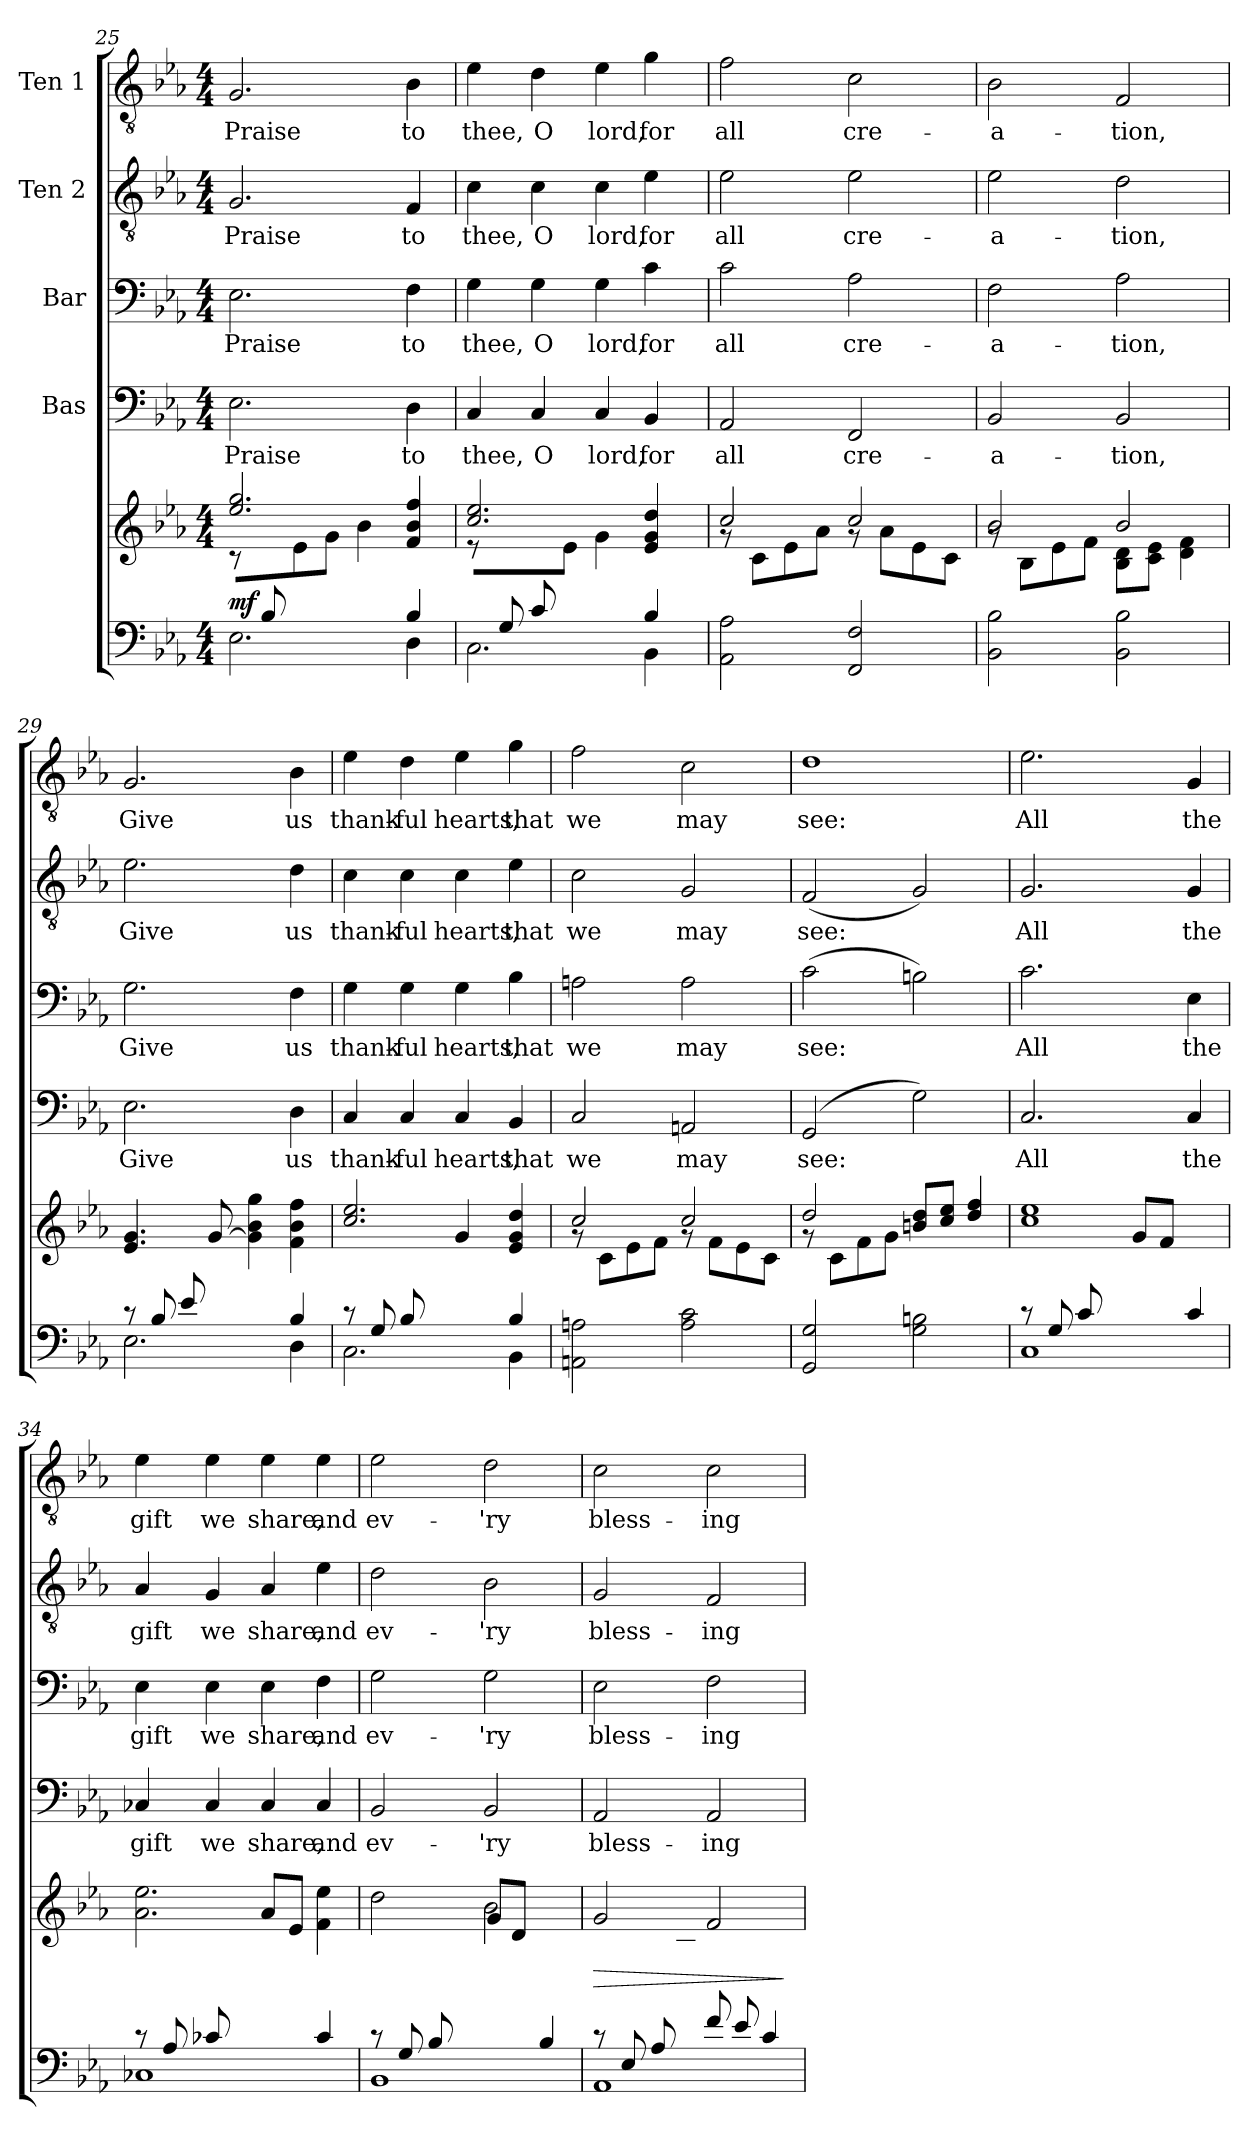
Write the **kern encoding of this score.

**kern	**kern	**dynam	**kern	**text	**kern	**text	**kern	**text	**kern	**text
*part5	*part5	*part5	*part4	*part4	*part3	*part3	*part2	*part2	*part1	*part1
*staff6	*staff5	*staff5/6	*staff4	*staff4	*staff3	*staff3	*staff2	*staff2	*staff1	*staff1
*	*	*	*I"Bas	*	*I"Bar	*	*I"Ten 2	*	*I"Ten 1	*
!!LO:LB:g=z
*clefF4	*clefG2	*	*clefF4	*	*clefF4	*	*clefGv2	*	*clefGv2	*
*k[b-e-a-]	*k[b-e-a-]	*	*k[b-e-a-]	*	*k[b-e-a-]	*	*k[b-e-a-]	*	*k[b-e-a-]	*
*E-:	*E-:	*	*E-:	*	*E-:	*	*E-:	*	*E-:	*
*M4/4	*M4/4	*	*M4/4	*	*M4/4	*	*M4/4	*	*M4/4	*
=25	=25	=25	=25	=25	=25	=25	=25	=25	=25	=25
*^	*^	*	*	*	*	*	*	*	*	*
*	*^	*	*	*	*	*	*	*	*	*	*	*
!	!	!	!	!	!LO:DY:a=2	!	!LO:LY:b	!	!LO:LY:b	!	!LO:LY:b	!	!LO:LY:b
8ryy	2.E-\	2.ryy	2.ee-/ 2.gg/	8rc	mf	2.E-\	Praise	2.E-\	Praise	2.G/	Praise	2.G/	Praise
8B-/L	.	.	.	8ryy	.	.	.	.	.	.	.	.	.
2.ryy	.	.	.	8e-\	.	.	.	.	.	.	.	.	.
.	.	.	.	8g\J	.	.	.	.	.	.	.	.	.
.	.	.	.	4b-\	.	.	.	.	.	.	.	.	.
!	!	!	!	!	!	!	!LO:LY:b	!	!LO:LY:b	!	!LO:LY:b	!	!LO:LY:b
.	4B-/	4D\	4f/ 4b-/ 4ff/	4ryy	.	4D\	to	4F\	to	4F/	to	4B-\	to
=26	=26	=26	=26	=26	=26	=26	=26	=26	=26	=26	=26	=26	=26
!	!	!	!	!	!	!	!LO:LY:b	!	!LO:LY:b	!	!LO:LY:b	!	!LO:LY:b
8ryy	2.C\	2.ryy	2.cc/ 2.ee-/	8re	.	4C/	thee,	4G\	thee,	4c\	thee,	4e-\	thee,
8G/L	.	.	.	4ryy	.	.	.	.	.	.	.	.	.
!	!	!	!	!	!	!	!LO:LY:b	!	!LO:LY:b	!	!LO:LY:b	!	!LO:LY:b
8c/	.	.	.	.	.	4C/	O	4G\	O	4c\	O	4d\	O
2ryy	.	.	.	8e-\J	.	.	.	.	.	.	.	.	.
!	!	!	!	!	!	!	!LO:LY:b	!	!LO:LY:b	!	!LO:LY:b	!	!LO:LY:b
.	.	.	.	4g\	.	4C/	lord,	4G\	lord,	4c\	lord,	4e-\	lord,
!	!	!	!	!	!	!	!LO:LY:b	!	!LO:LY:b	!	!LO:LY:b	!	!LO:LY:b
.	4B-/	4BB-\	4e-/ 4g/ 4dd/	4ryy	.	4BB-/	for	4c\	for	4e-\	for	4g\	for
8ryy	.	.	.	.	.	.	.	.	.	.	.	.	.
*v	*v	*v	*	*	*	*	*	*	*	*	*	*	*
=27	=27	=27	=27	=27	=27	=27	=27	=27	=27	=27	=27
!	!	!	!	!	!LO:LY:b	!	!LO:LY:b	!	!LO:LY:b	!	!LO:LY:b
2AA-\ 2A-\	2cc/	8rg	.	2AA-/	all	2c\	all	2e-\	all	2f\	all
.	.	8c\L	.	.	.	.	.	.	.	.	.
.	.	8e-\	.	.	.	.	.	.	.	.	.
.	.	8a-\J	.	.	.	.	.	.	.	.	.
!	!	!	!	!	!LO:LY:b	!	!LO:LY:b	!	!LO:LY:b	!	!LO:LY:b
2FF/ 2F/	2cc/	8rg	.	2FF/	cre-	2A-\	cre-	2e-\	cre-	2c\	cre-
.	.	8a-\L	.	.	.	.	.	.	.	.	.
.	.	8e-\	.	.	.	.	.	.	.	.	.
.	.	8c\J	.	.	.	.	.	.	.	.	.
=28	=28	=28	=28	=28	=28	=28	=28	=28	=28	=28	=28
!	!	!	!	!	!LO:LY:b	!	!LO:LY:b	!	!LO:LY:b	!	!LO:LY:b
2BB-\ 2B-\	2b-/	8rg	.	2BB-/	-a-	2F\	-a-	2e-\	-a-	2B-\	-a-
.	.	8B-\L	.	.	.	.	.	.	.	.	.
.	.	8e-\	.	.	.	.	.	.	.	.	.
.	.	8f\J	.	.	.	.	.	.	.	.	.
!	!	!	!	!	!LO:LY:b	!	!LO:LY:b	!	!LO:LY:b	!	!LO:LY:b
2BB-\ 2B-\	2b-/	8B-\ 8d\L	.	2BB-/	-tion,	2A-\	-tion,	2d\	-tion,	2F/	-tion,
.	.	8c\ 8e-\J	.	.	.	.	.	.	.	.	.
.	.	4d\ 4f\	.	.	.	.	.	.	.	.	.
=29	=29	=29	=29	=29	=29	=29	=29	=29	=29	=29	=29
*^	*	*	*	*	*	*	*	*	*	*	*
!	!	!	!	!	!	!LO:LY:b	!	!LO:LY:b	!	!LO:LY:b	!	!LO:LY:b
8rc	2.E-\	4.e-/ 4.g/	4.ryy	.	2.E-\	Give	2.G\	Give	2.e-\	Give	2.G/	Give
8B-/L	.	.	.	.	.	.	.	.	.	.	.	.
8e-/	.	.	.	.	.	.	.	.	.	.	.	.
8ryy	.	[8g/	8g\J	.	.	.	.	.	.	.	.	.
4ryy	.	4g\] 4b-\ 4gg\	2ryy	.	.	.	.	.	.	.	.	.
!	!	!	!	!	!	!LO:LY:b	!	!LO:LY:b	!	!LO:LY:b	!	!LO:LY:b
4B-/	4D\	4f\ 4b-\ 4ff\	.	.	4D\	us	4F\	us	4d\	us	4B-\	us
!!LO:PB:g=z
=30	=30	=30	=30	=30	=30	=30	=30	=30	=30	=30	=30	=30
!	!	!	!	!	!	!LO:LY:b	!	!LO:LY:b	!	!LO:LY:b	!	!LO:LY:b
8rc	2.C\	2.cc/ 2.ee-/	4.ryy	.	4C/	thank-	4G\	thank-	4c\	thank-	4e-\	thank-
8G/L	.	.	.	.	.	.	.	.	.	.	.	.
!	!	!	!	!	!	!LO:LY:b	!	!LO:LY:b	!	!LO:LY:b	!	!LO:LY:b
8B-/	.	.	.	.	4C/	-ful	4G\	-ful	4c\	-ful	4d\	-ful
4.ryy	.	.	8e-\J	.	.	.	.	.	.	.	.	.
!	!	!	!	!	!	!LO:LY:b	!	!LO:LY:b	!	!LO:LY:b	!	!LO:LY:b
.	.	.	4g/	.	4C/	hearts,	4G\	hearts,	4c\	hearts,	4e-\	hearts,
!	!	!	!	!	!	!LO:LY:b	!	!LO:LY:b	!	!LO:LY:b	!	!LO:LY:b
4B-/	4BB-\	4e-/ 4g/ 4dd/	4ryy	.	4BB-/	that	4B-\	that	4e-\	that	4g\	that
=31	=31	=31	=31	=31	=31	=31	=31	=31	=31	=31	=31	=31
!	!	!	!	!	!	!LO:LY:b	!	!LO:LY:b	!	!LO:LY:b	!	!LO:LY:b
*v	*v	*	*	*	*	*	*	*	*	*	*	*
2AAn\ 2An\	2cc/	8rg	.	2C/	we	2An\	we	2c\	we	2f\	we
.	.	8c\L	.	.	.	.	.	.	.	.	.
.	.	8e-\	.	.	.	.	.	.	.	.	.
.	.	8f\J	.	.	.	.	.	.	.	.	.
!	!	!	!	!	!LO:LY:b	!	!LO:LY:b	!	!LO:LY:b	!	!LO:LY:b
2A\ 2c\	2cc/	8rg	.	2AAn/	may	2A\	may	2G/	may	2c\	may
.	.	8f\L	.	.	.	.	.	.	.	.	.
.	.	8e-\	.	.	.	.	.	.	.	.	.
.	.	8c\J	.	.	.	.	.	.	.	.	.
=32	=32	=32	=32	=32	=32	=32	=32	=32	=32	=32	=32
!	!	!	!	!	!LO:LY:b	!	!LO:LY:b	!	!LO:LY:b	!	!LO:LY:b
2GG/ 2G/	2dd/	8rg	.	(>2GG/	see:	(2c\	see:	(2F/	see:	1d	see:
.	.	8c\L	.	.	.	.	.	.	.	.	.
.	.	8f\	.	.	.	.	.	.	.	.	.
.	.	8g\J	.	.	.	.	.	.	.	.	.
2G\ 2Bn\	8bn/ 8dd/L	2ryy	.	2G\)	.	2Bn\)	.	2G/)	.	.	.
.	8cc/ 8ee-/J	.	.	.	.	.	.	.	.	.	.
.	4dd/ 4ff/	.	.	.	.	.	.	.	.	.	.
=33	=33	=33	=33	=33	=33	=33	=33	=33	=33	=33	=33
*^	*	*	*	*	*	*	*	*	*	*	*
!	!	!	!	!	!	!LO:LY:b	!	!LO:LY:b	!	!LO:LY:b	!	!LO:LY:b
8rc	1C	1cc 1ee-	4.ryy	.	2.C/	All	2.c\	All	2.G/	All	2.e-\	All
8G/L	.	.	.	.	.	.	.	.	.	.	.	.
8c/	.	.	.	.	.	.	.	.	.	.	.	.
4.ryy	.	.	8e-\J	.	.	.	.	.	.	.	.	.
.	.	.	8g/L	.	.	.	.	.	.	.	.	.
.	.	.	8f/J	.	.	.	.	.	.	.	.	.
!	!	!	!	!	!	!LO:LY:b	!	!LO:LY:b	!	!LO:LY:b	!	!LO:LY:b
4c/	.	.	4ryy	.	4C/	the	4E-\	the	4G/	the	4G/	the
=34	=34	=34	=34	=34	=34	=34	=34	=34	=34	=34	=34	=34
!	!	!	!	!	!	!LO:LY:b	!	!LO:LY:b	!	!LO:LY:b	!	!LO:LY:b
8rc	1C-X	2.a-\ 2.ee-\	4.ryy	.	4C-X/	gift	4E-\	gift	4A-/	gift	4e-\	gift
8A-/L	.	.	.	.	.	.	.	.	.	.	.	.
!	!	!	!	!	!	!LO:LY:b	!	!LO:LY:b	!	!LO:LY:b	!	!LO:LY:b
8c-X/	.	.	.	.	4C-/	we	4E-\	we	4G/	we	4e-\	we
4.ryy	.	.	8e-\J	.	.	.	.	.	.	.	.	.
!	!	!	!	!	!	!LO:LY:b	!	!LO:LY:b	!	!LO:LY:b	!	!LO:LY:b
.	.	.	8a-/L	.	4C-/	share,	4E-\	share,	4A-/	share,	4e-\	share,
.	.	.	8e-/J	.	.	.	.	.	.	.	.	.
!	!	!	!	!	!	!LO:LY:b	!	!LO:LY:b	!	!LO:LY:b	!	!LO:LY:b
4c-/	.	4f\ 4ee-\	4ryy	.	4C-/	and	4F\	and	4e-\	and	4e-\	and
!!LO:LB:g=z
=35	=35	=35	=35	=35	=35	=35	=35	=35	=35	=35	=35	=35
!	!	!	!	!	!	!LO:LY:b	!	!LO:LY:b	!	!LO:LY:b	!	!LO:LY:b
8rc	1BB-	2dd\	4.ryy	.	2BB-/	ev-	2G\	ev-	2d\	ev-	2e-\	ev-
8G/L	.	.	.	.	.	.	.	.	.	.	.	.
8B-/	.	.	.	.	.	.	.	.	.	.	.	.
4.ryy	.	.	8e-\J	.	.	.	.	.	.	.	.	.
!	!	!	!	!	!	!LO:LY:b	!	!LO:LY:b	!	!LO:LY:b	!	!LO:LY:b
.	.	2b-\	8g/L	.	2BB-/	-'ry	2G\	-'ry	2B-\	-'ry	2d\	-'ry
.	.	.	8d/J	.	.	.	.	.	.	.	.	.
4B-/	.	.	4ryy	.	.	.	.	.	.	.	.	.
=36	=36	=36	=36	=36	=36	=36	=36	=36	=36	=36	=36	=36
!	!	!	!	!LO:HP:b	!	!LO:LY:b	!	!LO:LY:b	!	!LO:LY:b	!	!LO:LY:b
8rc	1AA-	2g/	4.ryy	>	2AA-/	bless-	2E-\	bless-	2G/	bless-	2c\	bless-
8E-/L	.	.	.	.	.	.	.	.	.	.	.	.
8A-/	.	.	.	.	.	.	.	.	.	.	.	.
8ryy	.	.	8c\J	.	.	.	.	.	.	.	.	.
!	!	!	!	!	!	!LO:LY:b	!	!LO:LY:b	!	!LO:LY:b	!	!LO:LY:b
8f/L	.	2f/	2ryy	.	2AA-/	-ing	2F\	-ing	2F/	-ing	2c\	-ing
8e-/J	.	.	.	.	.	.	.	.	.	.	.	.
4c/	.	.	.	.	.	.	.	.	.	.	.	.
*v	*v	*	*	*	*	*	*	*	*	*	*	*
*	*v	*v	*	*	*	*	*	*	*	*	*
.	.	]	.	.	.	.	.	.	.	.
=	=	=	=	=	=	=	=	=	=	=
*-	*-	*-	*-	*-	*-	*-	*-	*-	*-	*-
